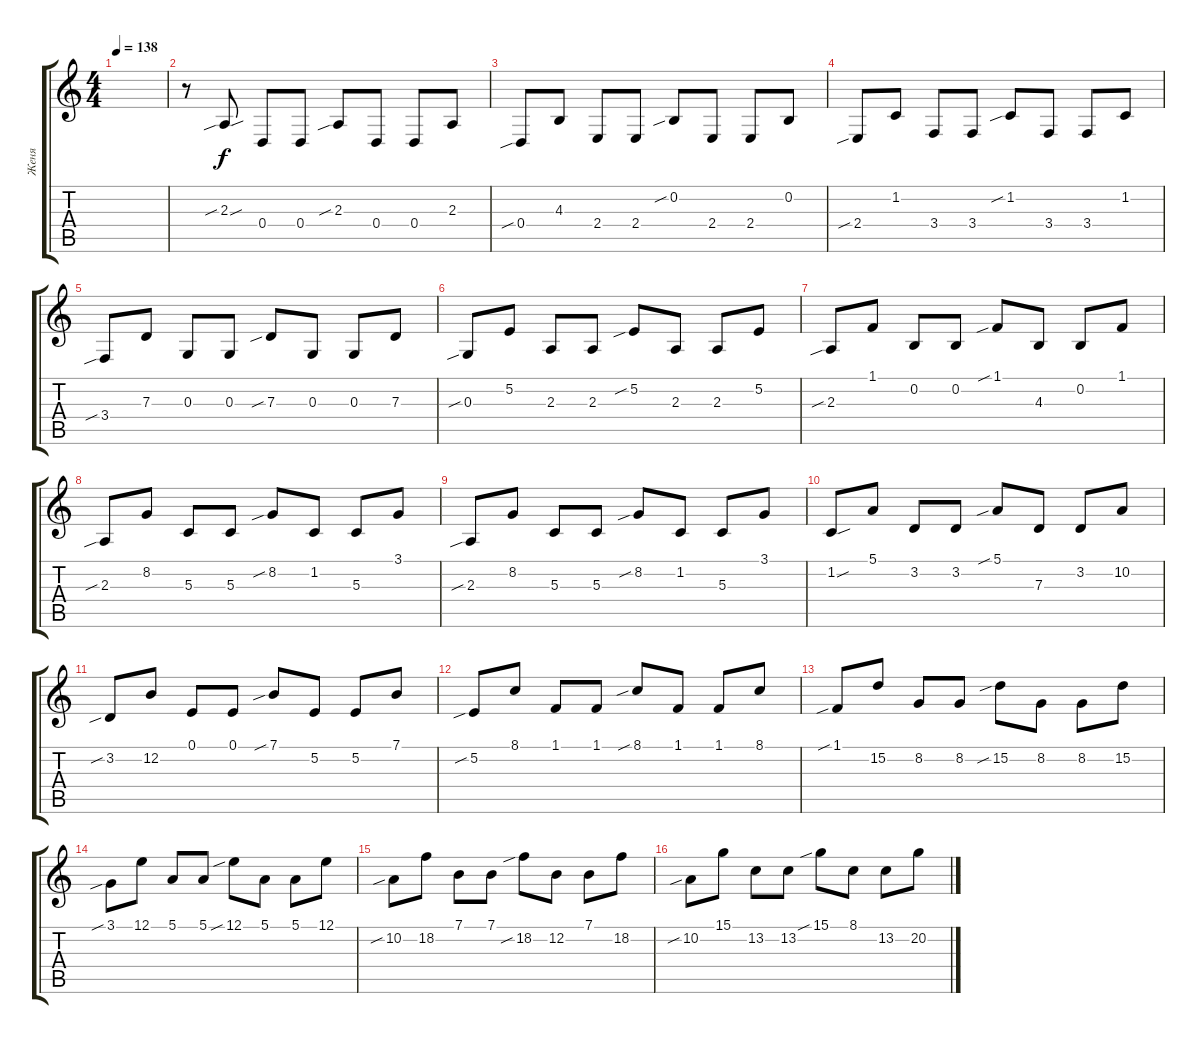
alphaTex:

\track ("Женя" "Женя") {instrument drawbarorgan}
\staff {score tabs}
\tuning (E4 B3 G3 D3 A2 E2) {hide}
\ts (4 4)
\tempo 138
\clef g2
\ks c
|
r.8{volume 14} 2.3{sib sou}.8 0.4.8 0.4.8 2.3{sib}.8 0.4.8 0.4.8 2.3.8 |
0.4{sib}.8 4.3.8 2.4.8 2.4.8 0.2{sib}.8 2.4.8 2.4.8 0.2.8 |
2.4{sib}.8 1.2.8 3.4.8 3.4.8 1.2{sib}.8 3.4.8 3.4.8 1.2.8 |
3.4{sib}.8 7.3.8 0.3.8 0.3.8 7.3{sib}.8 0.3.8 0.3.8 7.3.8 |
0.3{sib}.8 5.2.8 2.3.8 2.3.8 5.2{sib}.8 2.3.8 2.3.8 5.2.8 |
2.3{sib}.8 1.1.8 0.2.8 0.2.8 1.1{sib}.8 4.3.8 0.2.8 1.1.8 |
2.3{sib}.8 8.2.8 5.3.8 5.3.8 8.2{sib}.8 1.2.8 5.3.8 3.1.8 |
2.3{sib}.8 8.2.8 5.3.8 5.3.8 8.2{sib}.8 1.2.8 5.3.8 3.1.8 |
1.2{sou}.8{volume 12} 5.1.8 3.2.8 3.2.8 5.1{sib}.8 7.3.8 3.2.8 10.2.8 |
3.2{sib}.8 12.2.8 0.1.8 0.1.8 7.1{sib}.8 5.2.8 5.2.8 7.1.8 |
5.2{sib}.8 8.1.8 1.1.8 1.1.8 8.1{sib}.8 1.1.8 1.1.8 8.1.8 |
1.1{sib}.8 15.2.8 8.2.8 8.2.8 15.2{sib}.8 8.2.8 8.2.8 15.2.8 |
3.1{sib}.8 12.1.8 5.1.8 5.1.8 12.1{sib}.8 5.1.8 5.1.8 12.1.8 |
10.2{sib}.8 18.2.8 7.1.8 7.1.8 18.2{sib}.8 12.2.8 7.1.8 18.2.8 |
10.2{sib}.8 15.1.8 13.2.8 13.2.8 15.1{sib}.8 8.1.8 13.2.8 20.2.8
